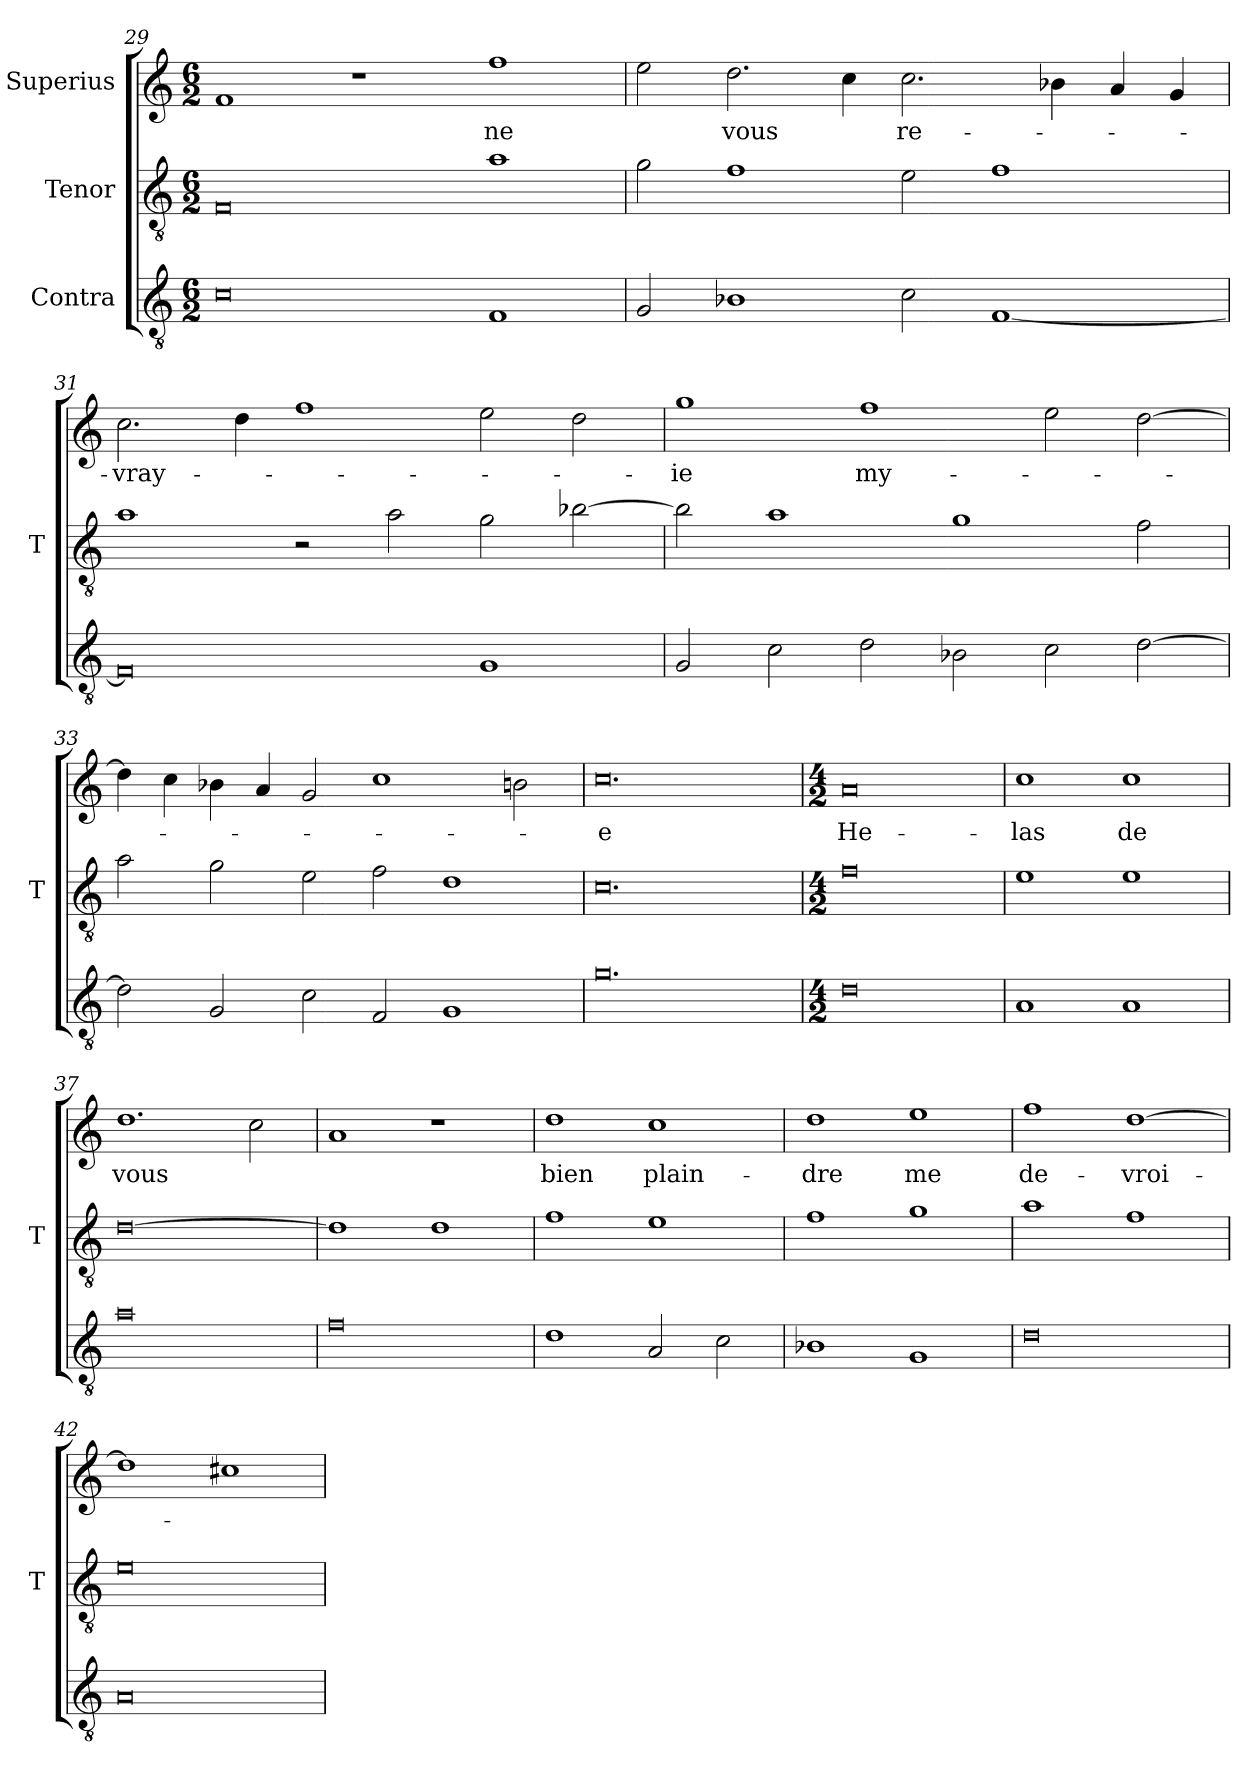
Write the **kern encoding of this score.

**kern	**kern	**kern	**text
*part3	*part2	*part1	*part1
*staff3	*staff2	*staff1	*staff1
*I"Contra	*I"Tenor	*I"Superius	*
*	*I'T	*	*
*clefGv2	*clefGv2	*clefG2	*
*M6/2	*M6/2	*M6/2	*
=29	=29	=29	=29
0c	0F	1f	.
.	.	1r	.
1F	1a	1ff	-ne
=30	=30	=30	=30
2G	2g	2ee	.
1B-X	1f	2.dd	-vous
.	.	4cc	.
2c	2e	2.cc	re-
[1F	1f	.	.
.	.	4b-X	.
.	.	4a	.
.	.	4g	.
=31	=31	=31	=31
0F]	1a	2.cc	-vray-
.	.	4dd	.
.	2r	1ff	.
.	2a	.	.
1G	2g	2ee	.
.	[2b-X	2dd	.
=32	=32	=32	=32
2G	2b-]	1gg	-ie
2c	1a	.	.
2d	.	1ff	my-
2B-X	1g	.	.
2c	.	2ee	.
[2d	2f	[2dd	.
=33	=33	=33	=33
2d]	2a	4dd]	.
.	.	4cc	.
2G	2g	4b-X	.
.	.	4a	.
2c	2e	2g	.
2F	2f	1cc	.
1G	1d	.	.
.	.	2b	.
=34	=34	=34	=34
0.g	0.c	0.cc	-e
=35	=35	=35	=35
*M4/2	*M4/2	*M4/2	*
0d	0f	0a	He-
=36	=36	=36	=36
1A	1e	1cc	-las
1A	1e	1cc	-de
=37	=37	=37	=37
0a	[0d	1.dd	-vous
.	.	2cc	.
=38	=38	=38	=38
0f	1d]	1a	.
.	1d	1r	.
=39	=39	=39	=39
1d	1f	1dd	-bien
2A	1e	1cc	plain-
2c	.	.	.
=40	=40	=40	=40
1B-X	1f	1dd	-dre
1G	1g	1ee	-me
=41	=41	=41	=41
0d	1a	1ff	de-
.	1f	[1dd	-vroi-
=42	=42	=42	=42
0A	0e	1dd]	.
.	.	1cc#X	.
=	=	=	=
*-	*-	*-	*-
